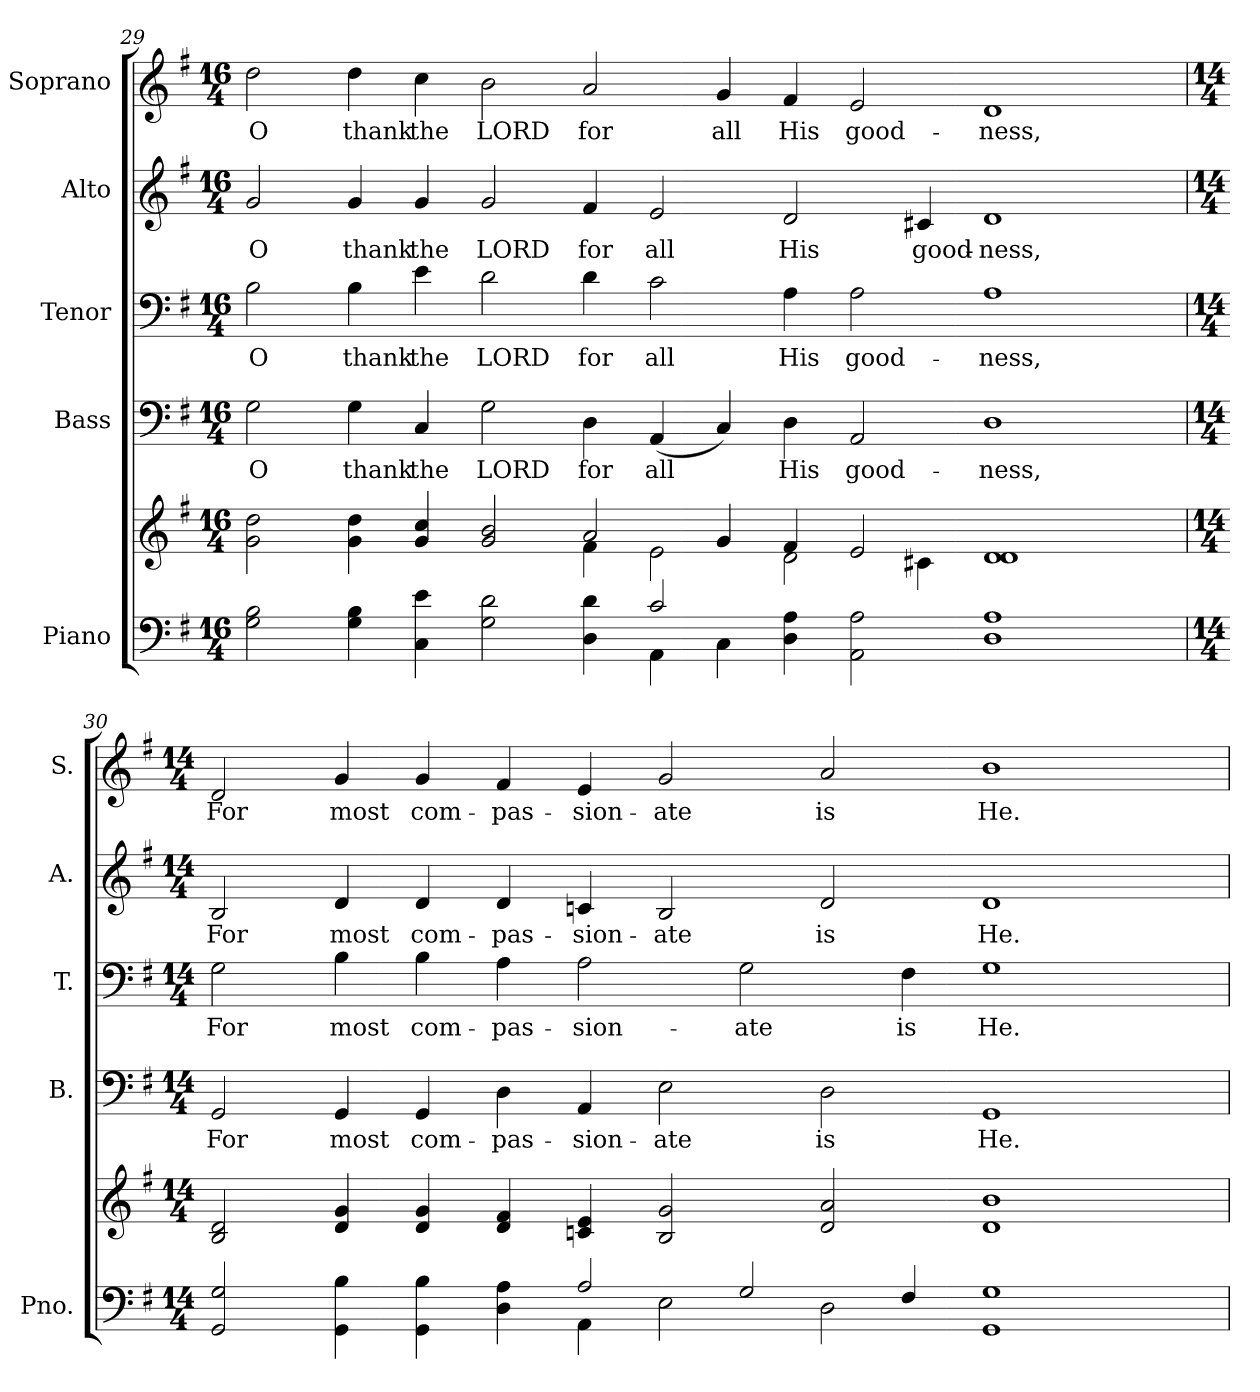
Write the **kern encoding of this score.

**kern	**kern	**kern	**text	**kern	**text	**kern	**text	**kern	**text
*part5	*part5	*part4	*part4	*part3	*part3	*part2	*part2	*part1	*part1
*staff6	*staff5	*staff4	*staff4	*staff3	*staff3	*staff2	*staff2	*staff1	*staff1
*I"Piano	*	*I"Bass	*	*I"Tenor	*	*I"Alto	*	*I"Soprano	*
*I'Pno.	*	*I'B.	*	*I'T.	*	*I'A.	*	*I'S.	*
!!LO:PB:g=z
*clefF4	*clefG2	*clefF4	*	*clefF4	*	*clefG2	*	*clefG2	*
*k[f#]	*k[f#]	*k[f#]	*	*k[f#]	*	*k[f#]	*	*k[f#]	*
*G:	*G:	*G:	*	*G:	*	*G:	*	*G:	*
*M16/4	*M16/4	*M16/4	*	*M16/4	*	*M16/4	*	*M16/4	*
=29	=29	=29	=29	=29	=29	=29	=29	=29	=29
*^	*^	*	*	*	*	*	*	*	*
!	!	!	!	!	!LO:LY:b:color=#000000	!	!	!	!	!	!
!	!	!	!	!	!	!	!LO:LY:b:color=#000000	!	!	!	!
!	!	!	!	!	!	!	!	!	!LO:LY:b:color=#000000	!	!
!	!	!	!	!	!	!	!	!	!	!	!LO:LY:b:color=#000000
2Gi\ 2Bi	1ryy	2gi\ 2ddi	1ryy	2Gi\	O	2Bi\	O	2gi/	O	2ddi\	O
!	!	!	!	!	!LO:LY:b:color=#000000	!	!	!	!	!	!
!	!	!	!	!	!	!	!LO:LY:b:color=#000000	!	!	!	!
!	!	!	!	!	!	!	!	!	!LO:LY:b:color=#000000	!	!
!	!	!	!	!	!	!	!	!	!	!	!LO:LY:b:color=#000000
4Gi\ 4Bi	.	4gi\ 4ddi	.	4Gi\	thank	4Bi\	thank	4gi/	thank	4ddi\	thank
!	!	!	!	!	!LO:LY:b:color=#000000	!	!	!	!	!	!
!	!	!	!	!	!	!	!LO:LY:b:color=#000000	!	!	!	!
!	!	!	!	!	!	!	!	!	!LO:LY:b:color=#000000	!	!
!	!	!	!	!	!	!	!	!	!	!	!LO:LY:b:color=#000000
4Ci\ 4ei	.	4gi/ 4cci	.	4Ci/	the	4ei\	the	4gi/	the	4cci\	the
!	!	!	!	!	!LO:LY:b:color=#000000	!	!	!	!	!	!
!	!	!	!	!	!	!	!LO:LY:b:color=#000000	!	!	!	!
!	!	!	!	!	!	!	!	!	!LO:LY:b:color=#000000	!	!
!	!	!	!	!	!	!	!	!	!	!	!LO:LY:b:color=#000000
2Gi\ 2di	2ryy	2gi/ 2bi	2ryy	2Gi\	LORD	2di\	LORD	2gi/	LORD	2bi\	LORD
!	!	!	!	!	!LO:LY:b:color=#000000	!	!	!	!	!	!
!	!	!	!	!	!	!	!LO:LY:b:color=#000000	!	!	!	!
!	!	!	!	!	!	!	!	!	!LO:LY:b:color=#000000	!	!
!	!	!	!	!	!	!	!	!	!	!	!LO:LY:b:color=#000000
4Di\ 4di	4ryy	2ai/	4f#i\	4Di\	for	4di\	for	4f#i/	for	2ai/	for
!	!	!	!	!	!LO:LY:b:color=#000000	!	!	!	!	!	!
!	!	!	!	!	!	!	!LO:LY:b:color=#000000	!	!	!	!
!	!	!	!	!	!	!	!	!	!LO:LY:b:color=#000000	!	!
2ci/	4AAi\	.	2ei\	(4AAi/	all	2ci\	all	2ei/	all	.	.
!	!	!	!	!	!	!	!	!	!	!	!LO:LY:b:color=#000000
.	4Ci\	4gi/	.	4Ci/)	.	.	.	.	.	4gi/	all
!	!	!	!	!	!LO:LY:b:color=#000000	!	!	!	!	!	!
!	!	!	!	!	!	!	!LO:LY:b:color=#000000	!	!	!	!
!	!	!	!	!	!	!	!	!	!LO:LY:b:color=#000000	!	!
!	!	!	!	!	!	!	!	!	!	!	!LO:LY:b:color=#000000
4Di\ 4Ai	4ryy	4f#i/	2di\	4Di\	His	4Ai\	His	2di/	His	4f#i/	His
!	!	!	!	!	!LO:LY:b:color=#000000	!	!	!	!	!	!
!	!	!	!	!	!	!	!LO:LY:b:color=#000000	!	!	!	!
!	!	!	!	!	!	!	!	!	!	!	!LO:LY:b:color=#000000
2AAi\ 2Ai	2ryy	2ei/	.	2AAi/	good-	2Ai\	good-	.	.	2ei/	good-
!	!	!	!	!	!	!	!	!	!LO:LY:b:color=#000000	!	!
.	.	.	4c#Xi\	.	.	.	.	4c#Xi/	good-	.	.
!	!	!	!	!	!LO:LY:b:color=#000000	!	!	!	!	!	!
!	!	!	!	!	!	!	!LO:LY:b:color=#000000	!	!	!	!
!	!	!	!	!	!	!	!	!	!LO:LY:b:color=#000000	!	!
!	!	!	!	!	!	!	!	!	!	!	!LO:LY:b:color=#000000
1Di 1Ai	2ryy	1di 1di	2ryy	1Di	-ness,	1Ai	-ness,	1di	-ness,	1di	-ness,
.	2ryy	.	2ryy	.	.	.	.	.	.	.	.
*	*	*v	*v	*	*	*	*	*	*	*	*
!!LO:PB:g=z
=30	=30	=30	=30	=30	=30	=30	=30	=30	=30	=30
*M14/4	*	*M14/4	*M14/4	*	*M14/4	*	*M14/4	*	*M14/4	*
*	*	*^	*	*	*	*	*	*	*	*
!	!	!	!	!	!LO:LY:b:color=#000000	!	!	!	!	!	!
*	*	*v	*v	*	*	*	*	*	*	*	*
*	*	*^	*	*	*	*	*	*	*	*
!	!	!	!	!	!	!	!LO:LY:b:color=#000000	!	!	!	!
*	*	*v	*v	*	*	*	*	*	*	*	*
*	*	*^	*	*	*	*	*	*	*	*
!	!	!	!	!	!	!	!	!	!LO:LY:b:color=#000000	!	!
*	*	*v	*v	*	*	*	*	*	*	*	*
*	*	*^	*	*	*	*	*	*	*	*
!	!	!	!	!	!	!	!	!	!	!	!LO:LY:b:color=#000000
*	*	*v	*v	*	*	*	*	*	*	*	*
2GGi/ 2Gi	1ryy	2Bi/ 2di	2GGi/	For	2Gi\	For	2Bi/	For	2di/	For
!	!	!	!	!LO:LY:b:color=#000000	!	!	!	!	!	!
!	!	!	!	!	!	!LO:LY:b:color=#000000	!	!	!	!
!	!	!	!	!	!	!	!	!LO:LY:b:color=#000000	!	!
!	!	!	!	!	!	!	!	!	!	!LO:LY:b:color=#000000
4GGi\ 4Bi	.	4di/ 4gi	4GGi/	most	4Bi\	most	4di/	most	4gi/	most
!	!	!	!	!LO:LY:b:color=#000000	!	!	!	!	!	!
!	!	!	!	!	!	!LO:LY:b:color=#000000	!	!	!	!
!	!	!	!	!	!	!	!	!LO:LY:b:color=#000000	!	!
!	!	!	!	!	!	!	!	!	!	!LO:LY:b:color=#000000
4GGi\ 4Bi	.	4di/ 4gi	4GGi/	com-	4Bi\	com-	4di/	com-	4gi/	com-
!	!	!	!	!LO:LY:b:color=#000000	!	!	!	!	!	!
!	!	!	!	!	!	!LO:LY:b:color=#000000	!	!	!	!
!	!	!	!	!	!	!	!	!LO:LY:b:color=#000000	!	!
!	!	!	!	!	!	!	!	!	!	!LO:LY:b:color=#000000
4Di\ 4Ai	4ryy	4di/ 4f#i	4Di\	-pas-	4Ai\	-pas-	4di/	-pas-	4f#i/	-pas-
!	!	!	!	!LO:LY:b:color=#000000	!	!	!	!	!	!
!	!	!	!	!	!	!LO:LY:b:color=#000000	!	!	!	!
!	!	!	!	!	!	!	!	!LO:LY:b:color=#000000	!	!
!	!	!	!	!	!	!	!	!	!	!LO:LY:b:color=#000000
2Ai/	4AAi\	4cni/ 4ei	4AAi/	-sion-	2Ai\	-sion-	4cni/	-sion-	4ei/	-sion-
!	!	!	!	!LO:LY:b:color=#000000	!	!	!	!	!	!
!	!	!	!	!	!	!	!	!LO:LY:b:color=#000000	!	!
!	!	!	!	!	!	!	!	!	!	!LO:LY:b:color=#000000
.	2Ei\	2Bi/ 2gi	2Ei\	-ate	.	.	2Bi/	-ate	2gi/	-ate
!	!	!	!	!	!	!LO:LY:b:color=#000000	!	!	!	!
2Gi/	.	.	.	.	2Gi\	-ate	.	.	.	.
!	!	!	!	!LO:LY:b:color=#000000	!	!	!	!	!	!
!	!	!	!	!	!	!	!	!LO:LY:b:color=#000000	!	!
!	!	!	!	!	!	!	!	!	!	!LO:LY:b:color=#000000
.	2Di\	2di/ 2ai	2Di\	is	.	.	2di/	is	2ai/	is
!	!	!	!	!	!	!LO:LY:b:color=#000000	!	!	!	!
4F#i/	.	.	.	.	4F#i\	is	.	.	.	.
!	!	!	!	!LO:LY:b:color=#000000	!	!	!	!	!	!
!	!	!	!	!	!	!LO:LY:b:color=#000000	!	!	!	!
!	!	!	!	!	!	!	!	!LO:LY:b:color=#000000	!	!
!	!	!	!	!	!	!	!	!	!	!LO:LY:b:color=#000000
1GGi 1Gi	2ryy	1di 1bi	1GGi	He.	1Gi	He.	1di	He.	1bi	He.
.	2ryy	.	.	.	.	.	.	.	.	.
*v	*v	*	*	*	*	*	*	*	*	*
=	=	=	=	=	=	=	=	=	=
*-	*-	*-	*-	*-	*-	*-	*-	*-	*-
